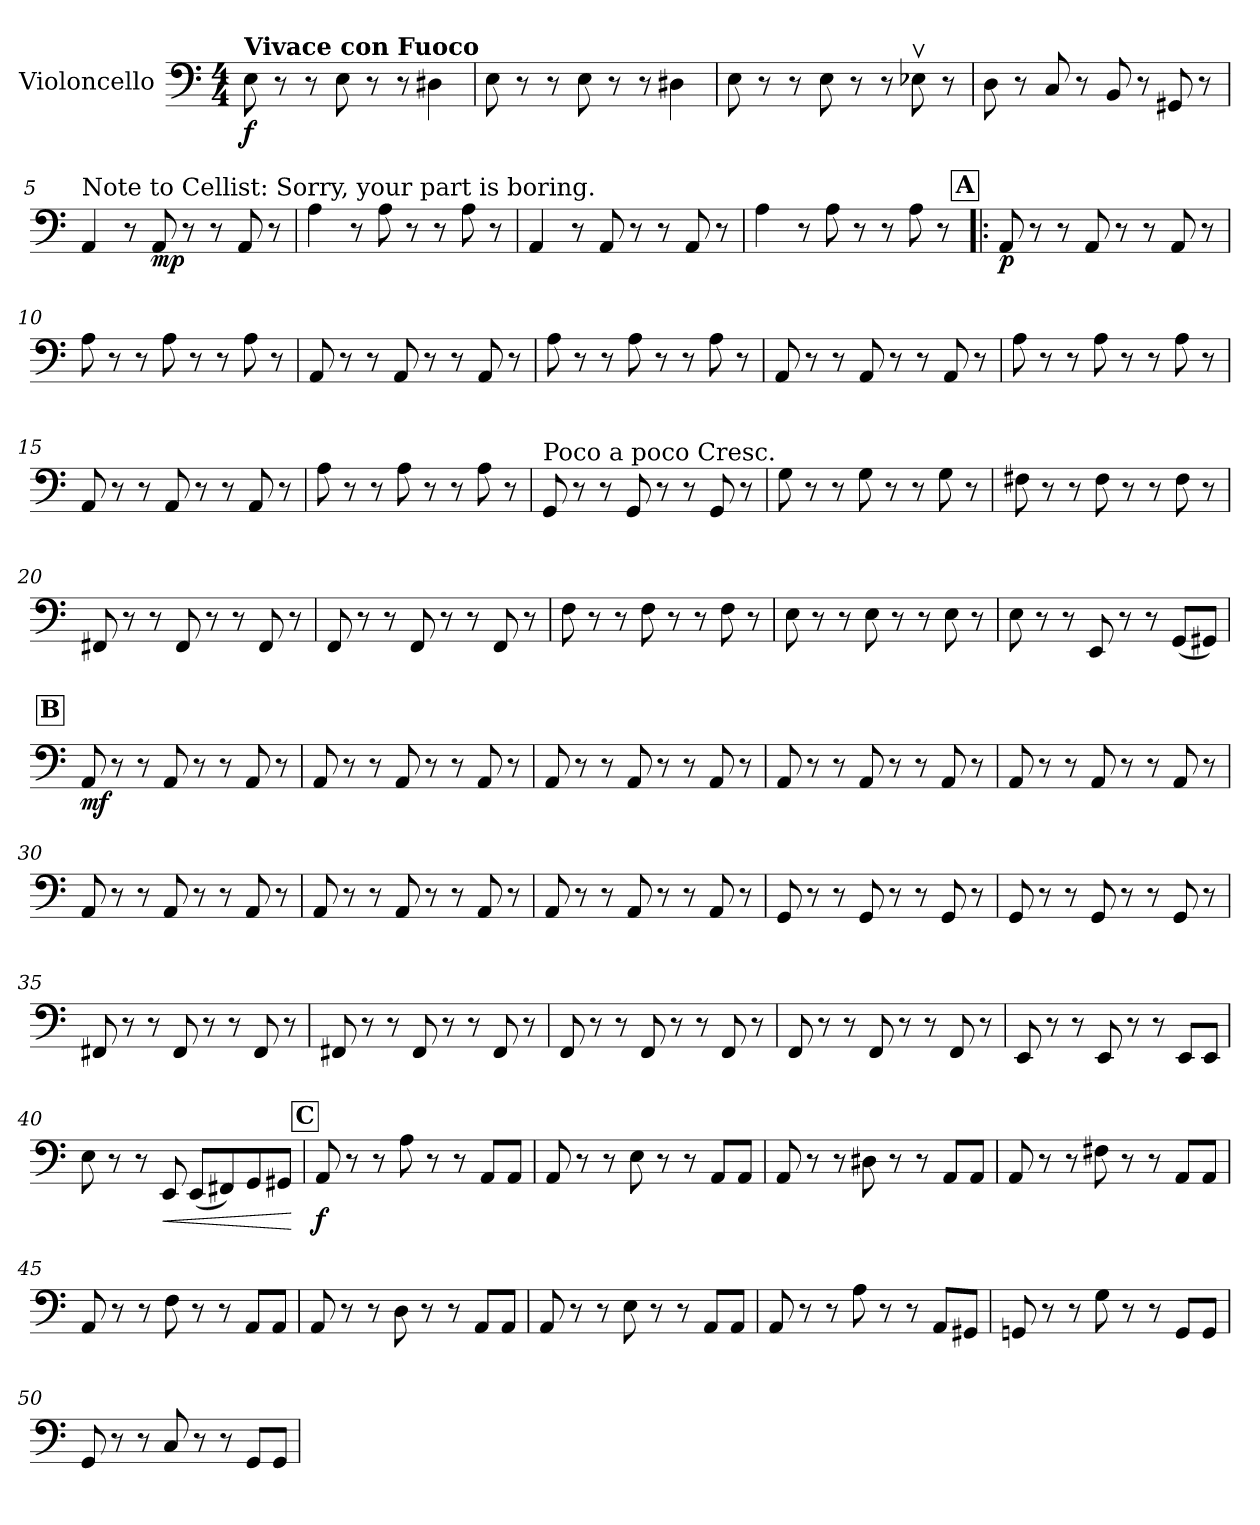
**kern	**dynam
*part1	*part1
*staff1	*staff1
*I"Violoncello	*
*I'Vlc.	*
*clefF4	*
*k[]	*
*M4/4	*
=1	=1
!LO:TX:a:B:t=Vivace con Fuoco	!
!	!LO:DY:b
8E\	f
8r	.
8r	.
8E\	.
8r	.
8r	.
4D#X\	.
=2	=2
8E\	.
8r	.
8r	.
8E\	.
8r	.
8r	.
4D#X\	.
=3	=3
8E\	.
8r	.
8r	.
8E\	.
8r	.
8r	.
8E-Xv\	.
8r	.
=4	=4
8D\	.
8r	.
8C/	.
8r	.
8BB/	.
8r	.
8GG#X/	.
8r	.
!!LO:LB:g=z
=5	=5
!LO:TX:a:t=Note to Cellist&colon; Sorry, your part is boring.	!
4AA/	.
8r	.
!	!LO:DY:b
8AA/	mp
8r	.
8r	.
8AA/	.
8r	.
=6	=6
4A\	.
8r	.
8A\	.
8r	.
8r	.
8A\	.
8r	.
=7	=7
4AA/	.
8r	.
8AA/	.
8r	.
8r	.
8AA/	.
8r	.
=8	=8
4A\	.
8r	.
8A\	.
8r	.
8r	.
8A\	.
8r	.
!!LO:REH:place=s1:a:B:fs=14:t=A
=9!|:	=9!|:
!	!LO:DY:b
8AA/	p
8r	.
8r	.
8AA/	.
8r	.
8r	.
8AA/	.
8r	.
!!LO:LB:g=z
=10	=10
8A\	.
8r	.
8r	.
8A\	.
8r	.
8r	.
8A\	.
8r	.
=11	=11
8AA/	.
8r	.
8r	.
8AA/	.
8r	.
8r	.
8AA/	.
8r	.
=12	=12
8A\	.
8r	.
8r	.
8A\	.
8r	.
8r	.
8A\	.
8r	.
=13	=13
8AA/	.
8r	.
8r	.
8AA/	.
8r	.
8r	.
8AA/	.
8r	.
=14	=14
8A\	.
8r	.
8r	.
8A\	.
8r	.
8r	.
8A\	.
8r	.
!!LO:LB:g=z
=15	=15
8AA/	.
8r	.
8r	.
8AA/	.
8r	.
8r	.
8AA/	.
8r	.
=16	=16
8A\	.
8r	.
8r	.
8A\	.
8r	.
8r	.
8A\	.
8r	.
=17	=17
!LO:TX:a:t=Poco a poco Cresc.	!
8GG/	.
8r	.
8r	.
8GG/	.
8r	.
8r	.
8GG/	.
8r	.
=18	=18
8G\	.
8r	.
8r	.
8G\	.
8r	.
8r	.
8G\	.
8r	.
=19	=19
8F#X\	.
8r	.
8r	.
8F#\	.
8r	.
8r	.
8F#\	.
8r	.
!!LO:LB:g=z
=20	=20
8FF#X/	.
8r	.
8r	.
8FF#/	.
8r	.
8r	.
8FF#/	.
8r	.
=21	=21
8FF/	.
8r	.
8r	.
8FF/	.
8r	.
8r	.
8FF/	.
8r	.
=22	=22
8F\	.
8r	.
8r	.
8F\	.
8r	.
8r	.
8F\	.
8r	.
=23	=23
8E\	.
8r	.
8r	.
8E\	.
8r	.
8r	.
8E\	.
8r	.
=24	=24
8E\	.
8r	.
8r	.
8EE/	.
8r	.
8r	.
(8GG/L	.
8GG#X/J)	.
!!LO:LB:g=z
!!LO:REH:place=s1:a:B:fs=14:t=B
=25	=25
!	!LO:DY:b
8AA/	mf
8r	.
8r	.
8AA/	.
8r	.
8r	.
8AA/	.
8r	.
=26	=26
8AA/	.
8r	.
8r	.
8AA/	.
8r	.
8r	.
8AA/	.
8r	.
=27	=27
8AA/	.
8r	.
8r	.
8AA/	.
8r	.
8r	.
8AA/	.
8r	.
=28	=28
8AA/	.
8r	.
8r	.
8AA/	.
8r	.
8r	.
8AA/	.
8r	.
!!LO:LB:g=z
=29	=29
8AA/	.
8r	.
8r	.
8AA/	.
8r	.
8r	.
8AA/	.
8r	.
=30	=30
8AA/	.
8r	.
8r	.
8AA/	.
8r	.
8r	.
8AA/	.
8r	.
=31	=31
8AA/	.
8r	.
8r	.
8AA/	.
8r	.
8r	.
8AA/	.
8r	.
=32	=32
8AA/	.
8r	.
8r	.
8AA/	.
8r	.
8r	.
8AA/	.
8r	.
!!LO:LB:g=z
=33	=33
8GG/	.
8r	.
8r	.
8GG/	.
8r	.
8r	.
8GG/	.
8r	.
=34	=34
8GG/	.
8r	.
8r	.
8GG/	.
8r	.
8r	.
8GG/	.
8r	.
=35	=35
8FF#X/	.
8r	.
8r	.
8FF#/	.
8r	.
8r	.
8FF#/	.
8r	.
=36	=36
8FF#X/	.
8r	.
8r	.
8FF#/	.
8r	.
8r	.
8FF#/	.
8r	.
!!LO:LB:g=z
=37	=37
8FF/	.
8r	.
8r	.
8FF/	.
8r	.
8r	.
8FF/	.
8r	.
=38	=38
8FF/	.
8r	.
8r	.
8FF/	.
8r	.
8r	.
8FF/	.
8r	.
=39	=39
8EE/	.
8r	.
8r	.
8EE/	.
8r	.
8r	.
8EE/L	.
8EE/J	.
=40	=40
8E\	.
8r	.
8r	.
!	!LO:HP:b
8EE/	<
(8EE/L	.
8FF#X/)	.
8GG/	.
8GG#X/J	.
.	[
!!LO:LB:g=z
!!LO:REH:place=s1:a:B:fs=14:t=C
=41	=41
!	!LO:DY:b
8AA/	f
8r	.
8r	.
8A\	.
8r	.
8r	.
8AA/L	.
8AA/J	.
=42	=42
8AA/	.
8r	.
8r	.
8E\	.
8r	.
8r	.
8AA/L	.
8AA/J	.
=43	=43
8AA/	.
8r	.
8r	.
8D#X\	.
8r	.
8r	.
8AA/L	.
8AA/J	.
=44	=44
8AA/	.
8r	.
8r	.
8F#X\	.
8r	.
8r	.
8AA/L	.
8AA/J	.
=45	=45
8AA/	.
8r	.
8r	.
8F\	.
8r	.
8r	.
8AA/L	.
8AA/J	.
!!LO:PB:g=z
=46	=46
8AA/	.
8r	.
8r	.
8D\	.
8r	.
8r	.
8AA/L	.
8AA/J	.
=47	=47
8AA/	.
8r	.
8r	.
8E\	.
8r	.
8r	.
8AA/L	.
8AA/J	.
=48	=48
8AA/	.
8r	.
8r	.
8A\	.
8r	.
8r	.
8AA/L	.
8GG#X/J	.
=49	=49
8GGn/	.
8r	.
8r	.
8G\	.
8r	.
8r	.
8GG/L	.
8GG/J	.
=50	=50
8GG/	.
8r	.
8r	.
8C/	.
8r	.
8r	.
8GG/L	.
8GG/J	.
=	=
*-	*-
